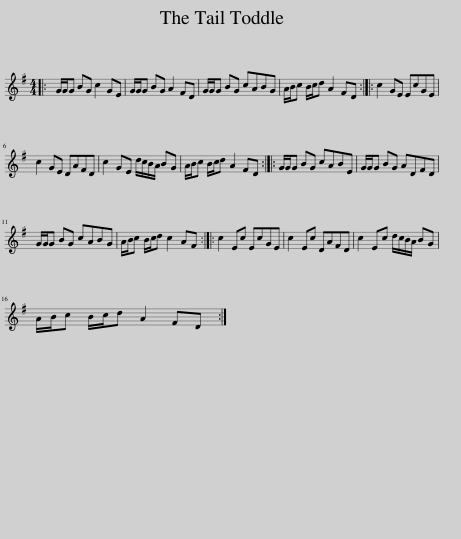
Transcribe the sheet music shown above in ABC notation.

X:1
L:1/8
M:4/4
I:linebreak $
K:G
V:1 treble
V:1
|: G/G/G BG c2 GE | G/G/G BG A2 FD | G/G/G BG cABG | A/B/c B/c/d A2 FD :: c2 GE EcGE |$ %5
 c2 GE DAFD | c2 GE d/c/B/A/ BG | A/B/c B/c/d A2 FD :: G/G/G BG cABE | G/G/G BG ADFD |$ %10
 G/G/G BG cABG | A/B/c B/c/d c2 AF :: c2 Ec EcGE | c2 Ec DAFD | c2 Ec d/c/B/A/ BG |$ %15
 A/B/c B/c/d A2 FD :| %16
